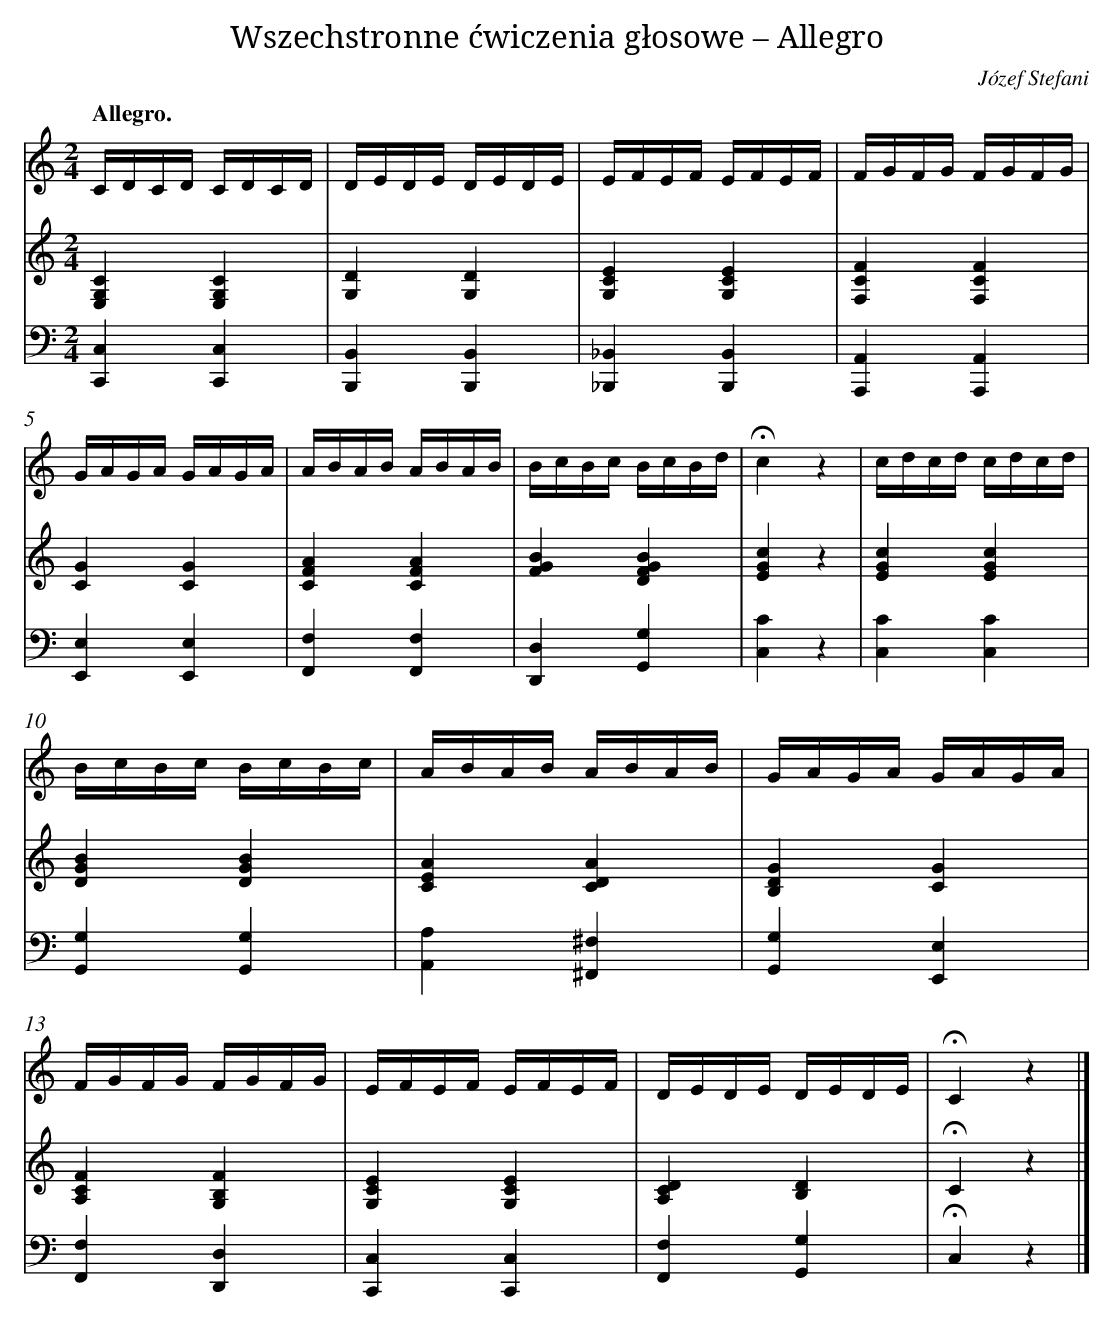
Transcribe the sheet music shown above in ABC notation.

X:1
T: Wszechstronne ćwiczenia głosowe – Allegro
C: Józef Stefani
L: 1/4
M: 2/4
Q: "Allegro."
V: 1 clef=treble
V: 2 clef=treble
V: 3 clef=bass
K: C
[V:1] C//D//C//D// C//D//C//D// |
[V:2] [CG,E,][CG,E,] |
[V:3] [C,C,,][C,C,,] |
[V:1] D//E//D//E// D//E//D//E// |
[V:2] [DG,][DG,] |
[V:3] [B,,B,,,][B,,B,,,] |
[V:1] E//F//E//F// E//F//E//F// |
[V:2] [ECG,][ECG,] |
[V:3] [_B,,_B,,,][B,,B,,,] |
[V:1] F//G//F//G// F//G//F//G// |
[V:2] [FCF,][FCF,] |
[V:3] [A,,A,,,][A,,A,,,] |
[V:1] G//A//G//A// G//A//G//A// |
[V:2] [GC][GC] |
[V:3] [E,E,,][E,E,,] |
[V:1] A//B//A//B// A//B//A//B// |
[V:2] [AFC][AFC] |
[V:3] [F,F,,][F,F,,] |
[V:1] B//c//B//c// B//c//B//d// |
[V:2] [BGF][BGFD] |
[V:3] [D,D,,][G,G,,] |
[V:1] !fermata!cz |
[V:2] [cGE]z |
[V:3] [CC,]z |
[V:1] c//d//c//d// c//d//c//d// |
[V:2] [cGE][cGE] |
[V:3] [CC,][CC,] |
[V:1] B//c//B//c// B//c//B//c// |
[V:2] [BGD][BGD] |
[V:3] [G,G,,][G,G,,] |
[V:1] A//B//A//B// A//B//A//B// |
[V:2] [AEC][ADC] |
[V:3] [A,A,,][^F,^F,,] |
[V:1] G//A//G//A// G//A//G//A// |
[V:2] [GDB,][GC] |
[V:3] [G,G,,][E,E,,] |
[V:1] F//G//F//G// F//G//F//G// |
[V:2] [FCA,][FB,G,] |
[V:3] [F,F,,][D,D,,] |
[V:1] E//F//E//F// E//F//E//F// |
[V:2] [ECG,][ECG,] |
[V:3] [C,C,,][C,C,,] |
[V:1] D//E//D//E// D//E//D//E// |
[V:2] [DCA,][DB,] |
[V:3] [F,F,,][G,G,,] |
[V:1] !fermata!Cz |]
[V:2] !fermata!Cz |]
[V:3] !fermata!C,z |]
